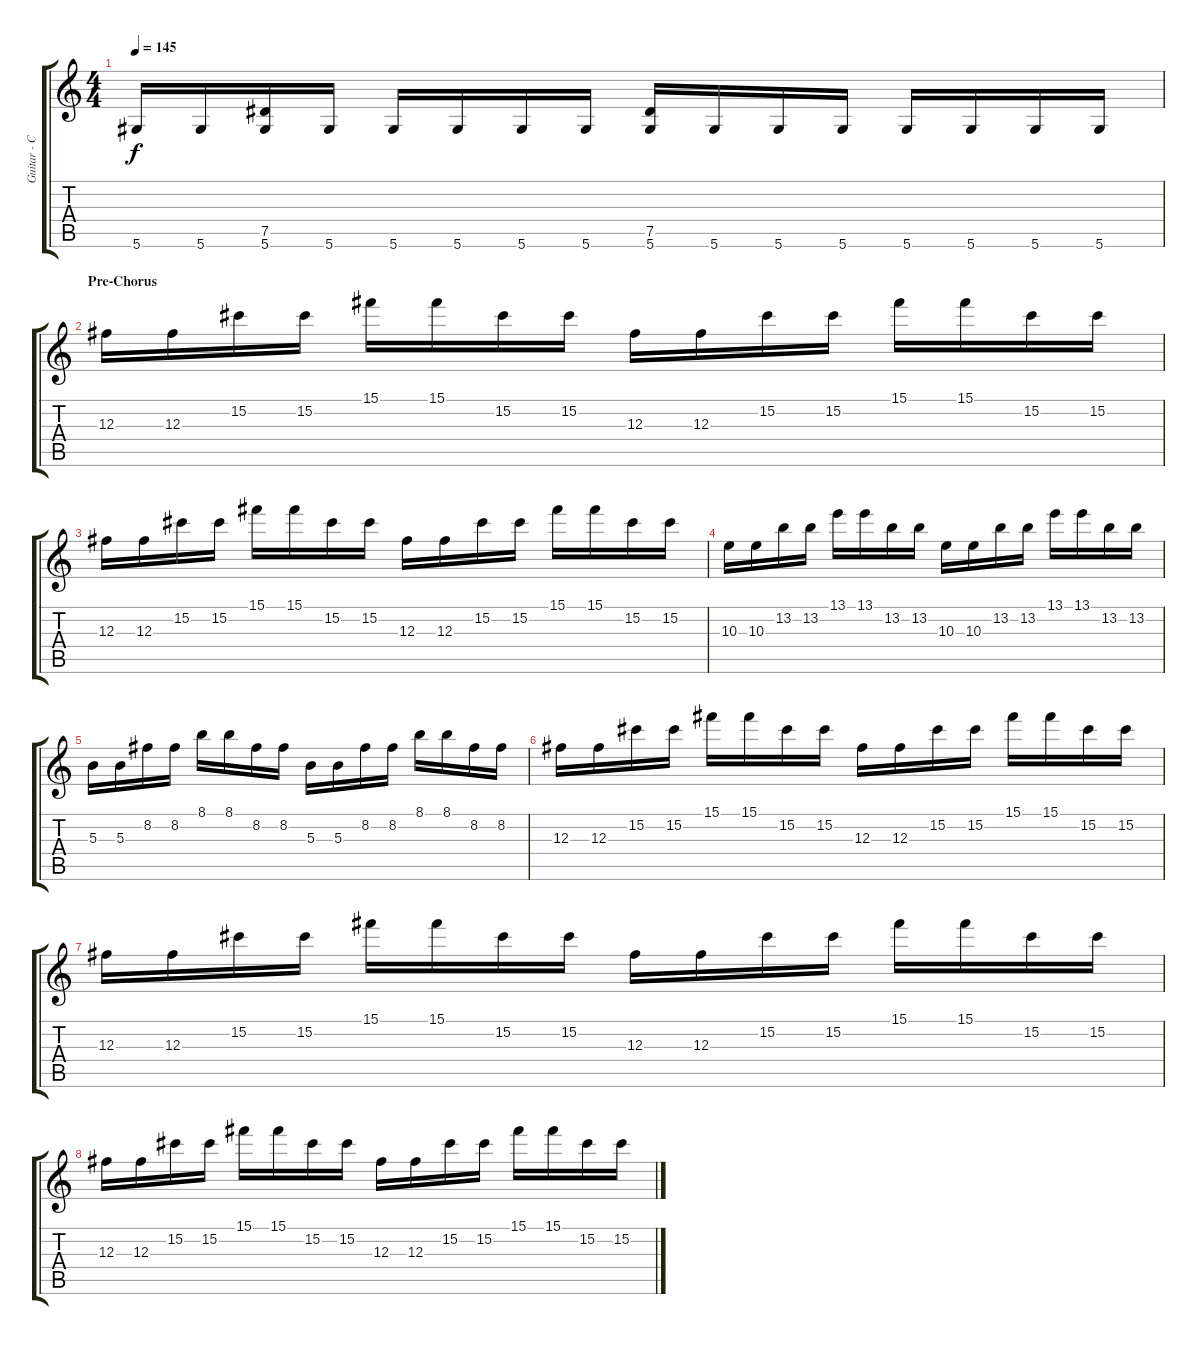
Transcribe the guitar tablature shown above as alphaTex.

\track ("Guitar - Cederic Dupont" "Guitar - C") {instrument overdrivenguitar}
\staff {score tabs}
\tuning (Eb4 Bb3 Gb3 Db3 Ab2 Eb2) {hide}
\ts (4 4)
\tempo 145
\clef g2
\ks c
5.6.16{dy f} 5.6.16 (7.5 5.6).16 5.6.16 5.6.16 5.6.16 5.6.16 5.6.16 (7.5 5.6).16 5.6.16 5.6.16 5.6.16 5.6.16 5.6.16 5.6.16 5.6.16 |
\section ("" "Pre-Chorus")
12.3.16 12.3.16 15.2.16 15.2.16 15.1.16 15.1.16 15.2.16 15.2.16 12.3.16 12.3.16 15.2.16 15.2.16 15.1.16 15.1.16 15.2.16 15.2.16 |
12.3.16 12.3.16 15.2.16 15.2.16 15.1.16 15.1.16 15.2.16 15.2.16 12.3.16 12.3.16 15.2.16 15.2.16 15.1.16 15.1.16 15.2.16 15.2.16 |
10.3.16 10.3.16 13.2.16 13.2.16 13.1.16 13.1.16 13.2.16 13.2.16 10.3.16 10.3.16 13.2.16 13.2.16 13.1.16 13.1.16 13.2.16 13.2.16 |
5.3.16 5.3.16 8.2.16 8.2.16 8.1.16 8.1.16 8.2.16 8.2.16 5.3.16 5.3.16 8.2.16 8.2.16 8.1.16 8.1.16 8.2.16 8.2.16 |
12.3.16 12.3.16 15.2.16 15.2.16 15.1.16 15.1.16 15.2.16 15.2.16 12.3.16 12.3.16 15.2.16 15.2.16 15.1.16 15.1.16 15.2.16 15.2.16 |
12.3.16 12.3.16 15.2.16 15.2.16 15.1.16 15.1.16 15.2.16 15.2.16 12.3.16 12.3.16 15.2.16 15.2.16 15.1.16 15.1.16 15.2.16 15.2.16 |
12.3.16 12.3.16 15.2.16 15.2.16 15.1.16 15.1.16 15.2.16 15.2.16 12.3.16 12.3.16 15.2.16 15.2.16 15.1.16 15.1.16 15.2.16 15.2.16
